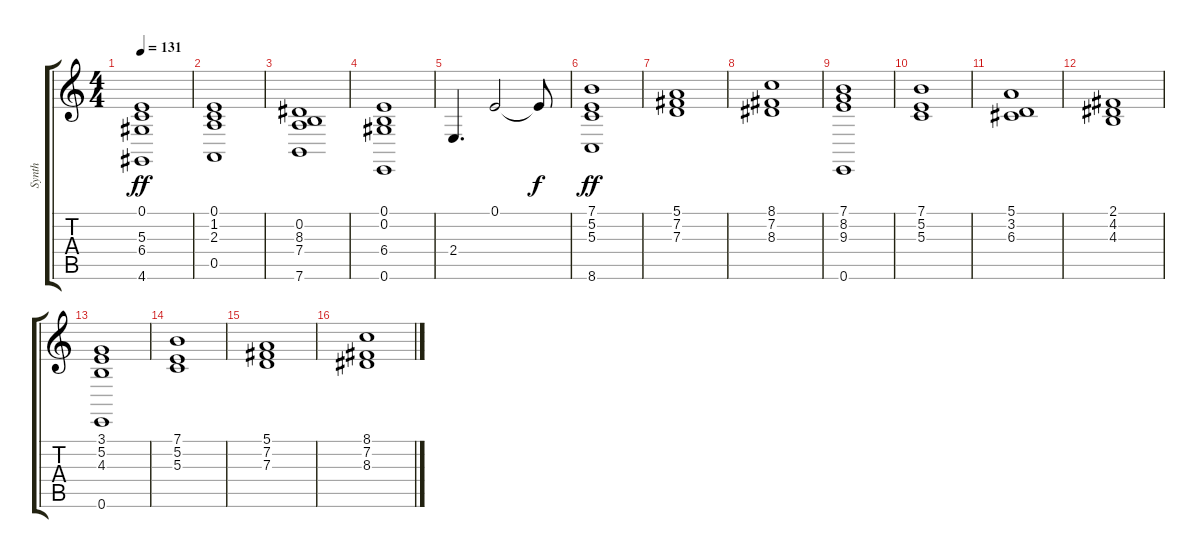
\track ("Synth" "Synth") {instrument pad2warm}
\staff {score tabs}
\tuning (E4 B3 G3 D3 A2 E2) {hide}
\ts (4 4)
\tempo 131
\clef g2
\ks c
(0.1 5.3 6.4 4.6).1{dy ff} |
(0.1 1.2 2.3 0.5).1 |
(0.2 8.3 7.4 7.6).1 |
(0.1 0.2 6.4 0.6).1 |
2.4.4{d} 0.1.2 0.1{t}.8{dy f} |
(7.1 5.2 5.3 8.6).1{dy ff} |
(5.1 7.2 7.3).1 |
(8.1 7.2 8.3).1 |
(7.1 8.2 9.3 0.6).1 |
(7.1 5.2 5.3).1 |
(5.1 3.2 6.3).1 |
(2.1 4.2 4.3).1 |
(3.1 5.2 4.3 0.6).1 |
(7.1 5.2 5.3).1 |
(5.1 7.2 7.3).1 |
(8.1 7.2 8.3).1
